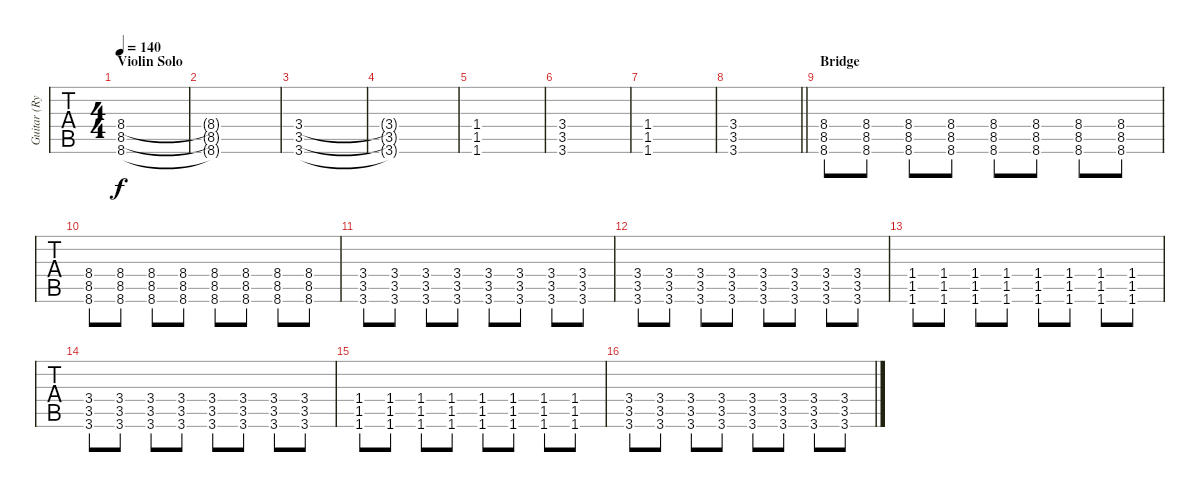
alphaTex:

\track ("Guitar (Ryan Key/ )" "Guitar (Ry") {instrument distortionguitar}
\staff {tabs}
\tuning (E4 B3 G3 D3 A2 D2) {hide}
\ts (4 4)
\section ("" "Violin Solo")
\tempo 140
\clef g2
\ks c
(8.4 8.5 8.6).1{dy f} |
(8.4{t} 8.5{t} 8.6{t}).1 |
(3.4 3.5 3.6).1 |
(3.4{t} 3.5{t} 3.6{t}).1 |
(1.4 1.5 1.6).1 |
(3.4 3.5 3.6).1 |
(1.4 1.5 1.6).1 |
\barLineRight lightlight
(3.4 3.5 3.6).1 |
\section ("" "Bridge")
(8.4 8.5 8.6).8 (8.4 8.5 8.6).8 (8.4 8.5 8.6).8 (8.4 8.5 8.6).8 (8.4 8.5 8.6).8 (8.4 8.5 8.6).8 (8.4 8.5 8.6).8 (8.4 8.5 8.6).8 |
(8.4 8.5 8.6).8 (8.4 8.5 8.6).8 (8.4 8.5 8.6).8 (8.4 8.5 8.6).8 (8.4 8.5 8.6).8 (8.4 8.5 8.6).8 (8.4 8.5 8.6).8 (8.4 8.5 8.6).8 |
(3.4 3.5 3.6).8 (3.4 3.5 3.6).8 (3.4 3.5 3.6).8 (3.4 3.5 3.6).8 (3.4 3.5 3.6).8 (3.4 3.5 3.6).8 (3.4 3.5 3.6).8 (3.4 3.5 3.6).8 |
(3.4 3.5 3.6).8 (3.4 3.5 3.6).8 (3.4 3.5 3.6).8 (3.4 3.5 3.6).8 (3.4 3.5 3.6).8 (3.4 3.5 3.6).8 (3.4 3.5 3.6).8 (3.4 3.5 3.6).8 |
(1.4 1.5 1.6).8 (1.4 1.5 1.6).8 (1.4 1.5 1.6).8 (1.4 1.5 1.6).8 (1.4 1.5 1.6).8 (1.4 1.5 1.6).8 (1.4 1.5 1.6).8 (1.4 1.5 1.6).8 |
(3.4 3.5 3.6).8 (3.4 3.5 3.6).8 (3.4 3.5 3.6).8 (3.4 3.5 3.6).8 (3.4 3.5 3.6).8 (3.4 3.5 3.6).8 (3.4 3.5 3.6).8 (3.4 3.5 3.6).8 |
(1.4 1.5 1.6).8 (1.4 1.5 1.6).8 (1.4 1.5 1.6).8 (1.4 1.5 1.6).8 (1.4 1.5 1.6).8 (1.4 1.5 1.6).8 (1.4 1.5 1.6).8 (1.4 1.5 1.6).8 |
(3.4 3.5 3.6).8 (3.4 3.5 3.6).8 (3.4 3.5 3.6).8 (3.4 3.5 3.6).8 (3.4 3.5 3.6).8 (3.4 3.5 3.6).8 (3.4 3.5 3.6).8 (3.4 3.5 3.6).8
